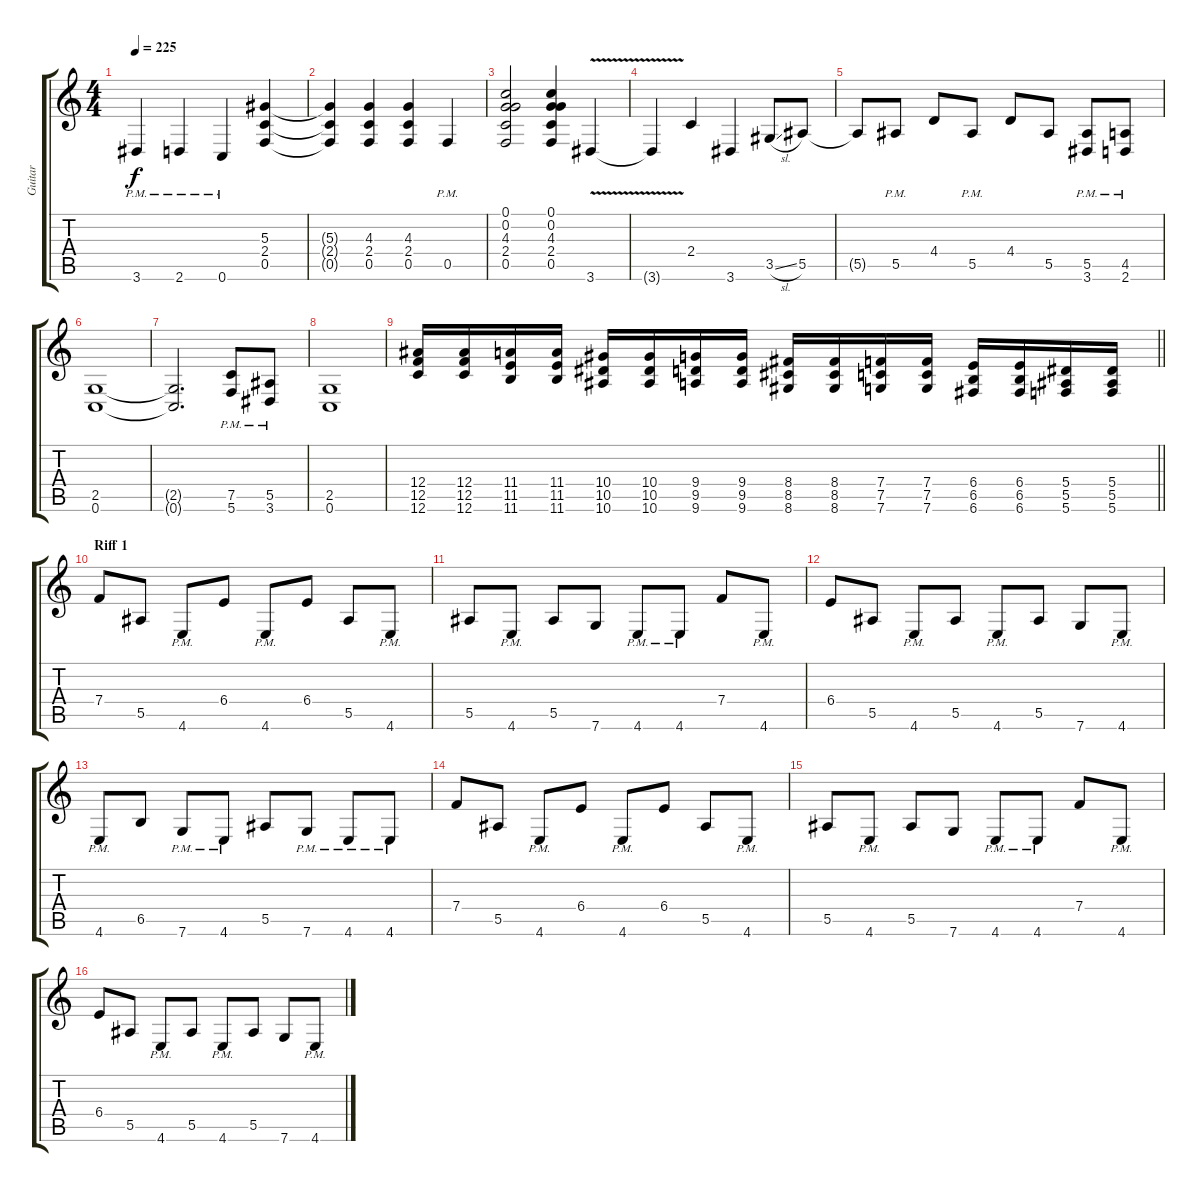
\track ("Guitar" "Guitar") {instrument distortionguitar}
\staff {score tabs}
\tuning (C4 G3 Eb3 Bb2 F2 C2) {hide}
\ts (4 4)
\tempo 225
\clef g2
\ks c
3.6{pm}.4{dy f} 2.6{pm}.4 0.6{pm}.4 (5.3 2.4 0.5).4 |
(5.3{t} 2.4{t} 0.5{t}).4 (4.3 2.4 0.5).4 (4.3 2.4 0.5).4 0.5{pm}.4 |
(0.1 0.2 4.3 2.4 0.5).2 (0.1 0.2 4.3 2.4 0.5).4 3.6{v}.4 |
3.6{t}.4 2.4.4 3.6.4 3.5{sl}.8 5.5.8 |
5.5{t}.8 5.5{pm}.8 4.4.8 5.5{pm}.8 4.4.8 5.5.8 (5.5 3.6{pm}).8 (4.5 2.6{pm}).8 |
(2.5 0.6).1 |
(2.5{t} 0.6{t}).2{d} (7.5{pm} 5.6{pm}).8 (5.5{pm} 3.6{pm}).8 |
(2.5 0.6).1 |
\barLineRight lightlight
(12.4 12.5 12.6).16{instrument guitarfretnoise} (12.4 12.5 12.6).16 (11.4 11.5 11.6).16 (11.4 11.5 11.6).16 (10.4 10.5 10.6).16 (10.4 10.5 10.6).16 (9.4 9.5 9.6).16 (9.4 9.5 9.6).16 (8.4 8.5 8.6).16 (8.4 8.5 8.6).16 (7.4 7.5 7.6).16 (7.4 7.5 7.6).16 (6.4 6.5 6.6).16 (6.4 6.5 6.6).16 (5.4 5.5 5.6).16 (5.4 5.5 5.6).16 |
\section ("" "Riff 1")
7.4.8{instrument distortionguitar} 5.5.8 4.6{pm}.8 6.4.8 4.6{pm}.8 6.4.8 5.5.8 4.6{pm}.8 |
5.5.8 4.6{pm}.8 5.5.8 7.6.8 4.6{pm}.8 4.6{pm}.8 7.4.8 4.6{pm}.8 |
6.4.8 5.5.8 4.6{pm}.8 5.5.8 4.6{pm}.8 5.5.8 7.6.8 4.6{pm}.8 |
4.6{pm}.8 6.5.8 7.6{pm}.8 4.6{pm}.8 5.5.8 7.6{pm}.8 4.6{pm}.8 4.6{pm}.8 |
7.4.8 5.5.8 4.6{pm}.8 6.4.8 4.6{pm}.8 6.4.8 5.5.8 4.6{pm}.8 |
5.5.8 4.6{pm}.8 5.5.8 7.6.8 4.6{pm}.8 4.6{pm}.8 7.4.8 4.6{pm}.8 |
6.4.8 5.5.8 4.6{pm}.8 5.5.8 4.6{pm}.8 5.5.8 7.6.8 4.6{pm}.8
